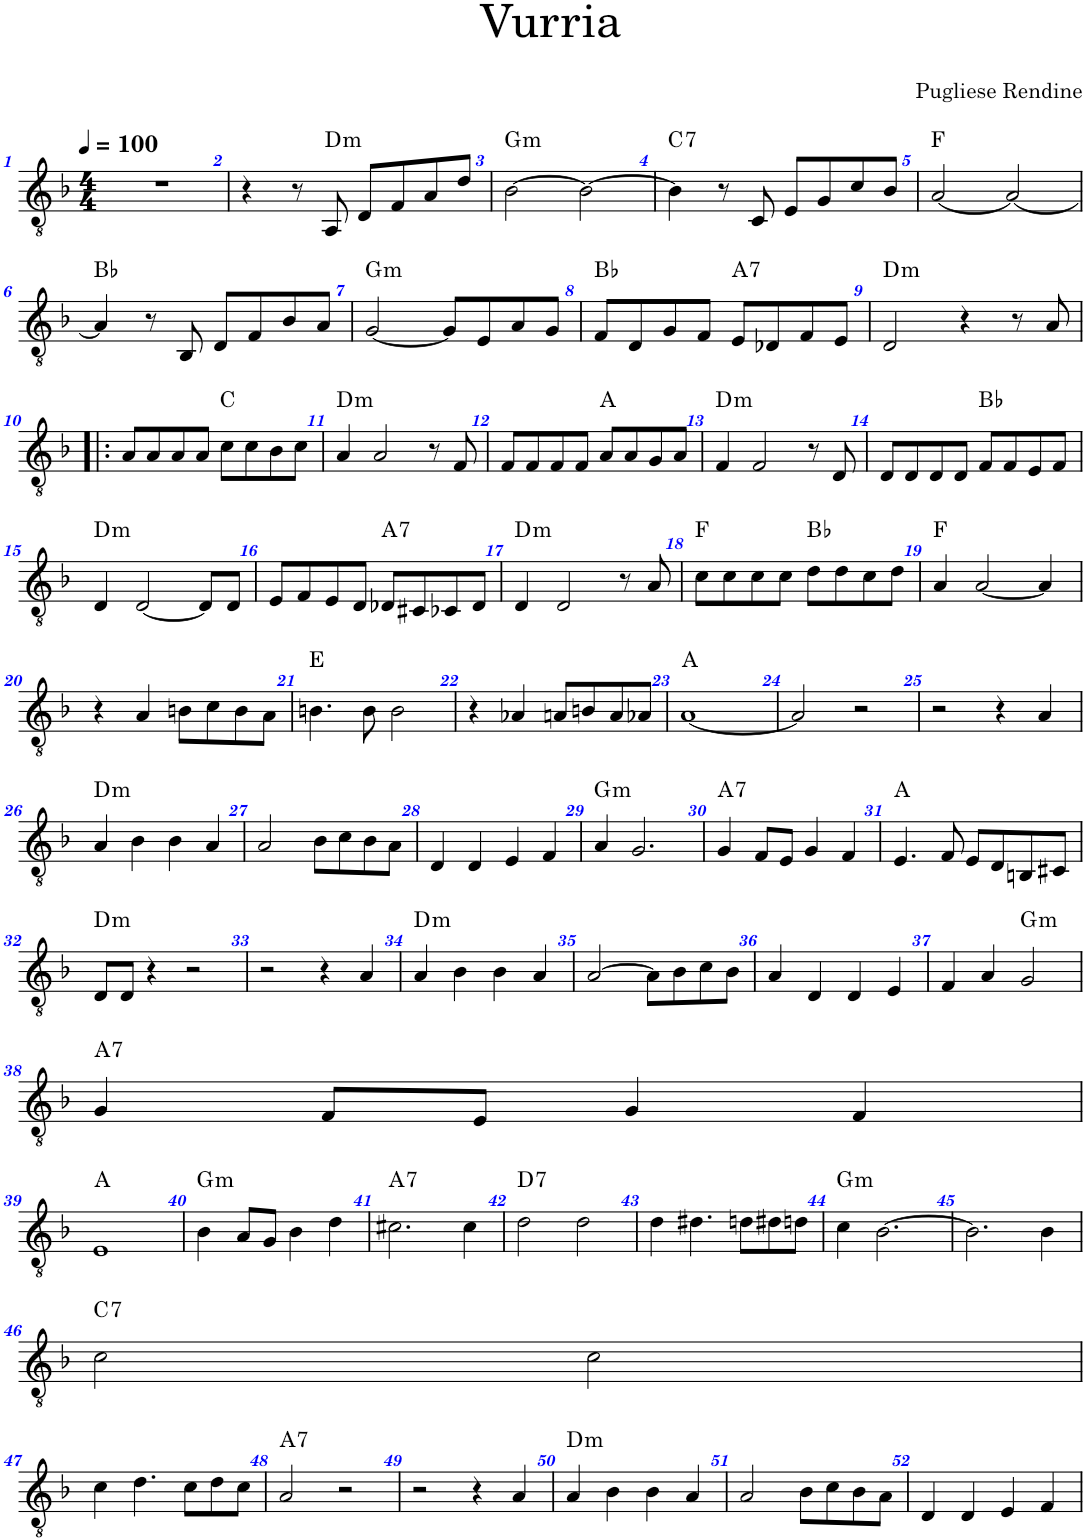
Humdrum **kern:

**kern	**harte
*part1	*part1
*staff1	*
*I"Chitarra elettrica	*
*clefGv2	*
*k[b-]	*
*M4/4	*
*MM100	*
=1	=1
1r	.
=2	=2
4r	.
8r	.
!	!LO:H:kt=m
8AA/	D:min
8D/L	.
8F/	.
8A/	.
8d/J	.
=3	=3
!	!LO:H:kt=m
[2B-\	G:min
2B-\_	.
=4	=4
!	!LO:H:kt=7
4B-\]	C:7
8r	.
8C/	.
8E/L	.
8G/	.
8c/	.
8B-/J	.
=5	=5
[2A/	F:maj
2A/_	.
!!LO:LB:g=z
=6	=6
4A/]	Bb:maj
8r	.
8BB-/	.
8D/L	.
8F/	.
8B-/	.
8A/J	.
=7	=7
!	!LO:H:kt=m
[2G/	G:min
8G/L]	.
8E/	.
8A/	.
8G/J	.
=8	=8
8F/L	Bb:maj
8D/	.
8G/	.
8F/J	.
!	!LO:H:kt=7
8E/L	A:7
8D-X/	.
8F/	.
8E/J	.
=9	=9
!	!LO:H:kt=m
2D/	D:min
4r	.
8r	.
8A/	.
!!LO:LB:g=z
=10!|:	=10!|:
8A/L	.
8A/	.
8A/	.
8A/J	.
8c\L	C:maj
8c\	.
8B-\	.
8c\J	.
=11	=11
!	!LO:H:kt=m
4A/	D:min
2A/	.
8r	.
8F/	.
=12	=12
8F/L	.
8F/	.
8F/	.
8F/J	.
8A/L	A:maj
8A/	.
8G/	.
8A/J	.
=13	=13
!	!LO:H:kt=m
4F/	D:min
2F/	.
8r	.
8D/	.
=14	=14
8D/L	.
8D/	.
8D/	.
8D/J	.
8F/L	Bb:maj
8F/	.
8E/	.
8F/J	.
!!LO:LB:g=z
=15	=15
!	!LO:H:kt=m
4D/	D:min
[2D/	.
8D/L]	.
8D/J	.
=16	=16
8E/L	.
8F/	.
8E/	.
8D/J	.
!	!LO:H:kt=7
8D-X/L	A:7
8C#X/	.
8C-X/	.
8D-/J	.
=17	=17
!	!LO:H:kt=m
4D/	D:min
2D/	.
8r	.
8A/	.
=18	=18
8c\L	F:maj
8c\	.
8c\	.
8c\J	.
8d\L	Bb:maj
8d\	.
8c\	.
8d\J	.
=19	=19
4A/	F:maj
[2A/	.
4A/]	.
!!LO:LB:g=z
=20	=20
4r	.
4A/	.
8Bn\L	.
8c\	.
8B\	.
8A\J	.
=21	=21
4.Bn\	E:maj
8B\	.
2B\	.
=22	=22
4r	.
4A-X/	.
8An/L	.
8Bn/	.
8A/	.
8A-X/J	.
=23	=23
[1A	A:maj
=24	=24
2A/]	.
2r	.
=25	=25
2r	.
4r	.
4A/	.
!!LO:LB:g=z
=26	=26
!	!LO:H:kt=m
4A/	D:min
4B-\	.
4B-\	.
4A/	.
=27	=27
2A/	.
8B-\L	.
8c\	.
8B-\	.
8A\J	.
=28	=28
4D/	.
4D/	.
4E/	.
4F/	.
=29	=29
!	!LO:H:kt=m
4A/	G:min
2.G/	.
=30	=30
!	!LO:H:kt=7
4G/	A:7
8F/L	.
8E/J	.
4G/	.
4F/	.
=31	=31
4.E/	A:maj
8F/	.
8E/L	.
8D/	.
8BBn/	.
8C#X/J	.
!!LO:LB:g=z
=32	=32
!	!LO:H:kt=m
8D/L	D:min
8D/J	.
4r	.
2r	.
=33	=33
2r	.
4r	.
4A/	.
=34	=34
!	!LO:H:kt=m
4A/	D:min
4B-\	.
4B-\	.
4A/	.
=35	=35
[2A/	.
8A\L]	.
8B-\	.
8c\	.
8B-\J	.
=36	=36
4A/	.
4D/	.
4D/	.
4E/	.
=37	=37
4F/	.
4A/	.
!	!LO:H:kt=m
2G/	G:min
!!LO:LB:g=z
=38	=38
!	!LO:H:kt=7
4G/	A:7
8F/L	.
8E/J	.
4G/	.
4F/	.
!!LO:LB:g=z
=39	=39
1E	A:maj
=40	=40
!	!LO:H:kt=m
4B-\	G:min
8A/L	.
8G/J	.
4B-\	.
4d\	.
=41	=41
!	!LO:H:kt=7
2.c#X\	A:7
4c#\	.
=42	=42
!	!LO:H:kt=7
2d\	D:7
2d\	.
=43	=43
4d\	.
4.d#X\	.
8dn\L	.
8d#X\	.
8dn\J	.
=44	=44
!	!LO:H:kt=m
4c\	G:min
[2.B-\	.
=45	=45
2.B-\]	.
4B-\	.
!!LO:LB:g=z
=46	=46
!	!LO:H:kt=7
2c\	C:7
2c\	.
!!LO:LB:g=z
=47	=47
4c\	.
4.d\	.
8c\L	.
8d\	.
8c\J	.
=48	=48
!	!LO:H:kt=7
2A/	A:7
2r	.
=49	=49
2r	.
4r	.
4A/	.
=50	=50
!	!LO:H:kt=m
4A/	D:min
4B-\	.
4B-\	.
4A/	.
=51	=51
2A/	.
8B-\L	.
8c\	.
8B-\	.
8A\J	.
=52	=52
4D/	.
4D/	.
4E/	.
4F/	.
=	=
*-	*-
